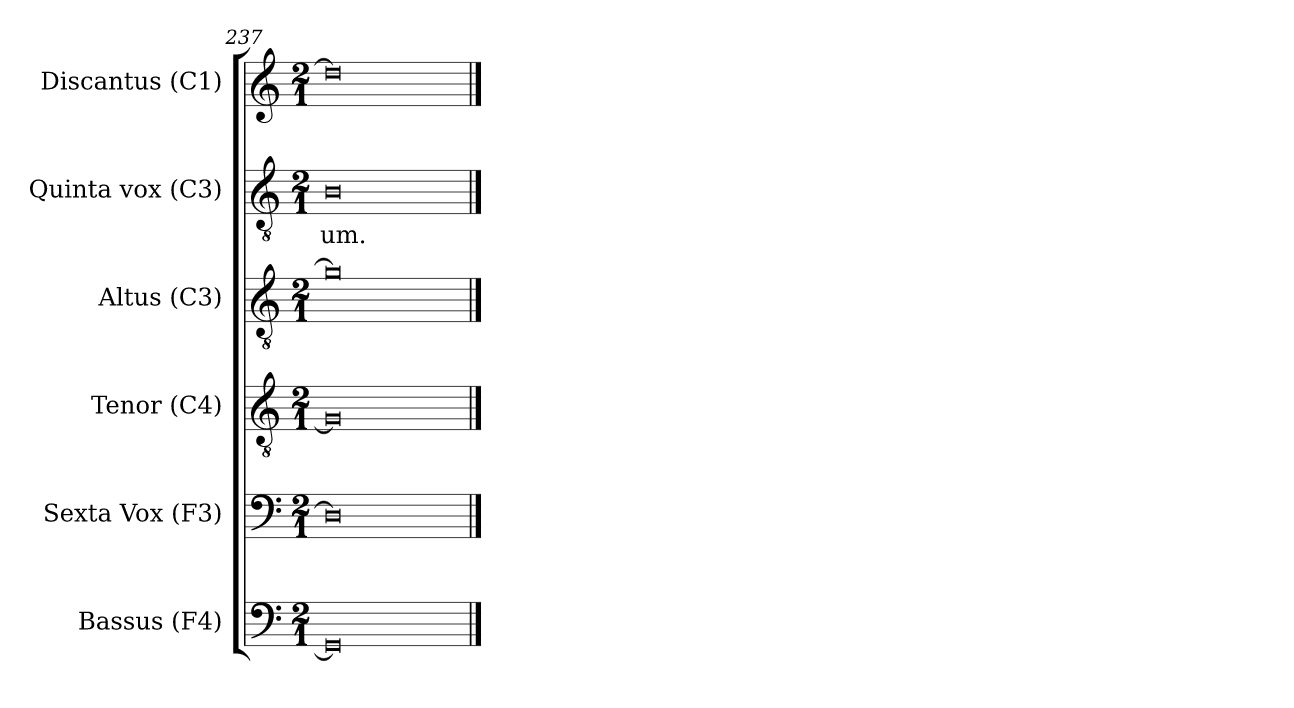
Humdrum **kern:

**kern	**kern	**kern	**kern	**kern	**text	**kern
*part6	*part5	*part4	*part3	*part2	*part2	*part1
*staff6	*staff5	*staff4	*staff3	*staff2	*staff2	*staff1
*I"Bassus (F4)	*I"Sexta Vox (F3)	*I"Tenor (C4)	*I"Altus (C3)	*I"Quinta vox (C3)	*	*I"Discantus (C1)
*I'B.	*I'SV.	*I'T.	*I'A.	*I'QV.	*	*I'D.
*clefF4	*clefF4	*clefGv2	*clefGv2	*clefGv2	*	*clefG2
*	*	*	*ITrd7c12	*ITrd7c12	*	*
*k[]	*k[]	*k[]	*k[]	*k[]	*	*k[]
*C:	*C:	*C:	*C:	*C:	*	*C:
*M2/1	*M2/1	*M2/1	*M2/1	*M2/1	*	*M2/1
=237	=237	=237	=237	=237	=237	=237
!	!	!	!	!	!LO:LY:b:color=#000000	!
0GGi]	0Di]	0Gi]	0Gi]	0BBi	-um.	0ddi]
==	==	==	==	==	==	==
*-	*-	*-	*-	*-	*-	*-
